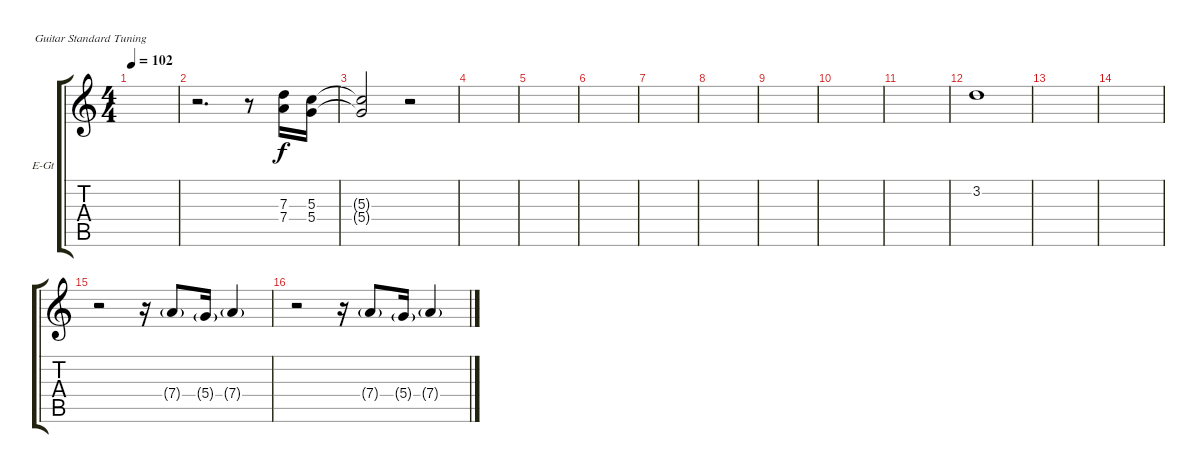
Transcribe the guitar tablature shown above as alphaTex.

\defaultSystemsLayout 4
\bracketExtendMode groupsimilarinstruments
\firstSystemTrackNameOrientation horizontal
\otherSystemsTrackNameOrientation horizontal
\track ("Clean II" "E-Gt") {instrument electricguitarclean}
\staff {score tabs}
\tuning (E4 B3 G3 D3 A2 E2)
\ts (4 4)
\tempo 102
\clef g2
\ks c
|
r.2{d} r.8 (7.3 7.4).16 (5.4 5.3).16 |
(5.4{t} 5.3{t}).2 r.2 |
|
|
|
|
|
|
|
|
3.2.1 |
|
|
r.2 r.16 7.4{g}.8 5.4{g}.16 7.4{g}.4 |
r.2 r.16 7.4{g}.8 5.4{g}.16 7.4{g}.4
